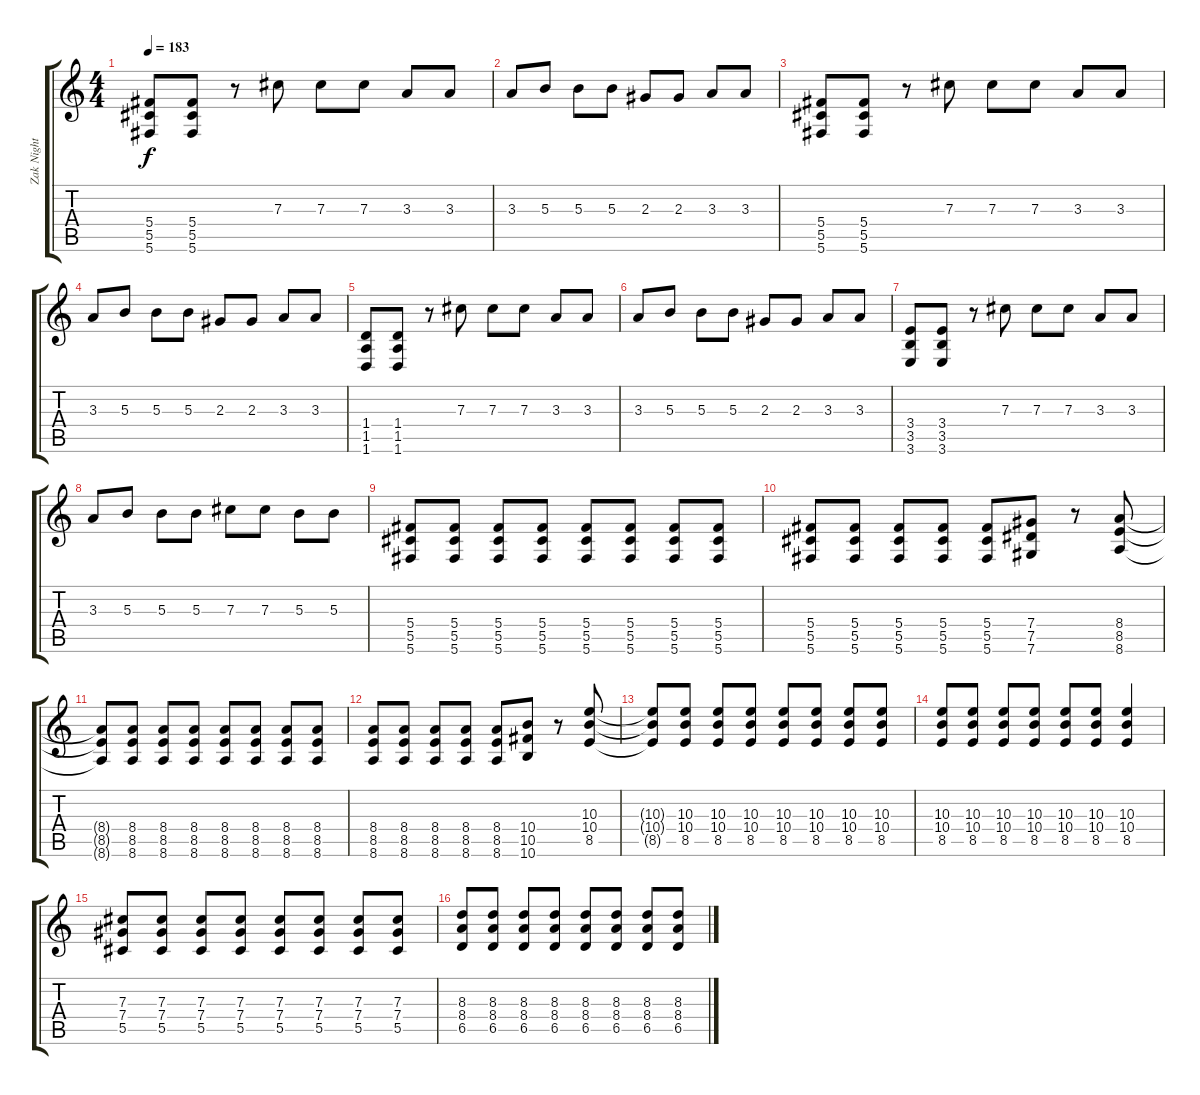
\track ("Zak Night" "Zak Night") {instrument overdrivenguitar}
\staff {score tabs}
\tuning (Eb4 Bb3 Gb3 Db3 Ab2 Db2) {hide}
\ts (4 4)
\tempo 183
\clef g2
\ks c
(5.4 5.5 5.6).8{dy f} (5.4 5.5 5.6).8 r.8 7.3.8 7.3.8 7.3.8 3.3.8 3.3.8 |
3.3.8 5.3.8 5.3.8 5.3.8 2.3.8 2.3.8 3.3.8 3.3.8 |
(5.4 5.5 5.6).8 (5.4 5.5 5.6).8 r.8 7.3.8 7.3.8 7.3.8 3.3.8 3.3.8 |
3.3.8 5.3.8 5.3.8 5.3.8 2.3.8 2.3.8 3.3.8 3.3.8 |
(1.4 1.5 1.6).8 (1.4 1.5 1.6).8 r.8 7.3.8 7.3.8 7.3.8 3.3.8 3.3.8 |
3.3.8 5.3.8 5.3.8 5.3.8 2.3.8 2.3.8 3.3.8 3.3.8 |
(3.4 3.5 3.6).8 (3.4 3.5 3.6).8 r.8 7.3.8 7.3.8 7.3.8 3.3.8 3.3.8 |
3.3.8 5.3.8 5.3.8 5.3.8 7.3.8 7.3.8 5.3.8 5.3.8 |
(5.4 5.5 5.6).8 (5.4 5.5 5.6).8 (5.4 5.5 5.6).8 (5.4 5.5 5.6).8 (5.4 5.5 5.6).8 (5.4 5.5 5.6).8 (5.4 5.5 5.6).8 (5.4 5.5 5.6).8 |
(5.4 5.5 5.6).8 (5.4 5.5 5.6).8 (5.4 5.5 5.6).8 (5.4 5.5 5.6).8 (5.4 5.5 5.6).8 (7.4 7.5 7.6).8 r.8 (8.4 8.5 8.6).8 |
(8.4{t} 8.5{t} 8.6{t}).8 (8.4 8.5 8.6).8 (8.4 8.5 8.6).8 (8.4 8.5 8.6).8 (8.4 8.5 8.6).8 (8.4 8.5 8.6).8 (8.4 8.5 8.6).8 (8.4 8.5 8.6).8 |
(8.4 8.5 8.6).8 (8.4 8.5 8.6).8 (8.4 8.5 8.6).8 (8.4 8.5 8.6).8 (8.4 8.5 8.6).8 (10.4 10.5 10.6).8 r.8 (10.3 10.4 8.5).8 |
(10.3{t} 10.4{t} 8.5{t}).8 (10.3 10.4 8.5).8 (10.3 10.4 8.5).8 (10.3 10.4 8.5).8 (10.3 10.4 8.5).8 (10.3 10.4 8.5).8 (10.3 10.4 8.5).8 (10.3 10.4 8.5).8 |
(10.3 10.4 8.5).8 (10.3 10.4 8.5).8 (10.3 10.4 8.5).8 (10.3 10.4 8.5).8 (10.3 10.4 8.5).8 (10.3 10.4 8.5).8 (10.3 10.4 8.5).4 |
(7.3 7.4 5.5).8 (7.3 7.4 5.5).8 (7.3 7.4 5.5).8 (7.3 7.4 5.5).8 (7.3 7.4 5.5).8 (7.3 7.4 5.5).8 (7.3 7.4 5.5).8 (7.3 7.4 5.5).8 |
(8.3 8.4 6.5).8 (8.3 8.4 6.5).8 (8.3 8.4 6.5).8 (8.3 8.4 6.5).8 (8.3 8.4 6.5).8 (8.3 8.4 6.5).8 (8.3 8.4 6.5).8 (8.3 8.4 6.5).8
